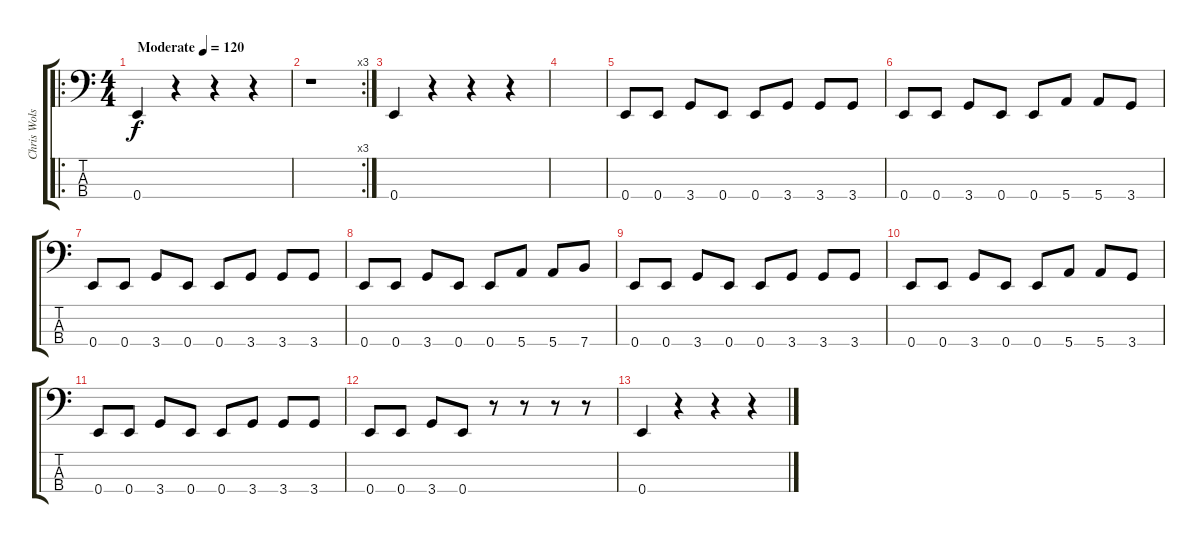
\track ("Chris Wolstenholme" "Chris Wols") {instrument distortionguitar}
\staff {score tabs}
\tuning (G2 D2 A1 E1) {hide}
\ro
\ts (4 4)
\tempo (120 "Moderate")
\clef f4
\ks c
0.4.4{dy f instrument distortionguitar} r.4 r.4 r.4 |
\rc 3
r.1 |
0.4.4 r.4 r.4 r.4 |
|
0.4.8 0.4.8 3.4.8 0.4.8 0.4.8 3.4.8 3.4.8 3.4.8 |
0.4.8 0.4.8 3.4.8 0.4.8 0.4.8 5.4.8 5.4.8 3.4.8 |
0.4.8 0.4.8 3.4.8 0.4.8 0.4.8 3.4.8 3.4.8 3.4.8 |
0.4.8 0.4.8 3.4.8 0.4.8 0.4.8 5.4.8 5.4.8 7.4.8 |
0.4.8 0.4.8 3.4.8 0.4.8 0.4.8 3.4.8 3.4.8 3.4.8 |
0.4.8 0.4.8 3.4.8 0.4.8 0.4.8 5.4.8 5.4.8 3.4.8 |
0.4.8 0.4.8 3.4.8 0.4.8 0.4.8 3.4.8 3.4.8 3.4.8 |
0.4.8 0.4.8 3.4.8 0.4.8 r.8 r.8 r.8 r.8 |
0.4.4 r.4 r.4 r.4
